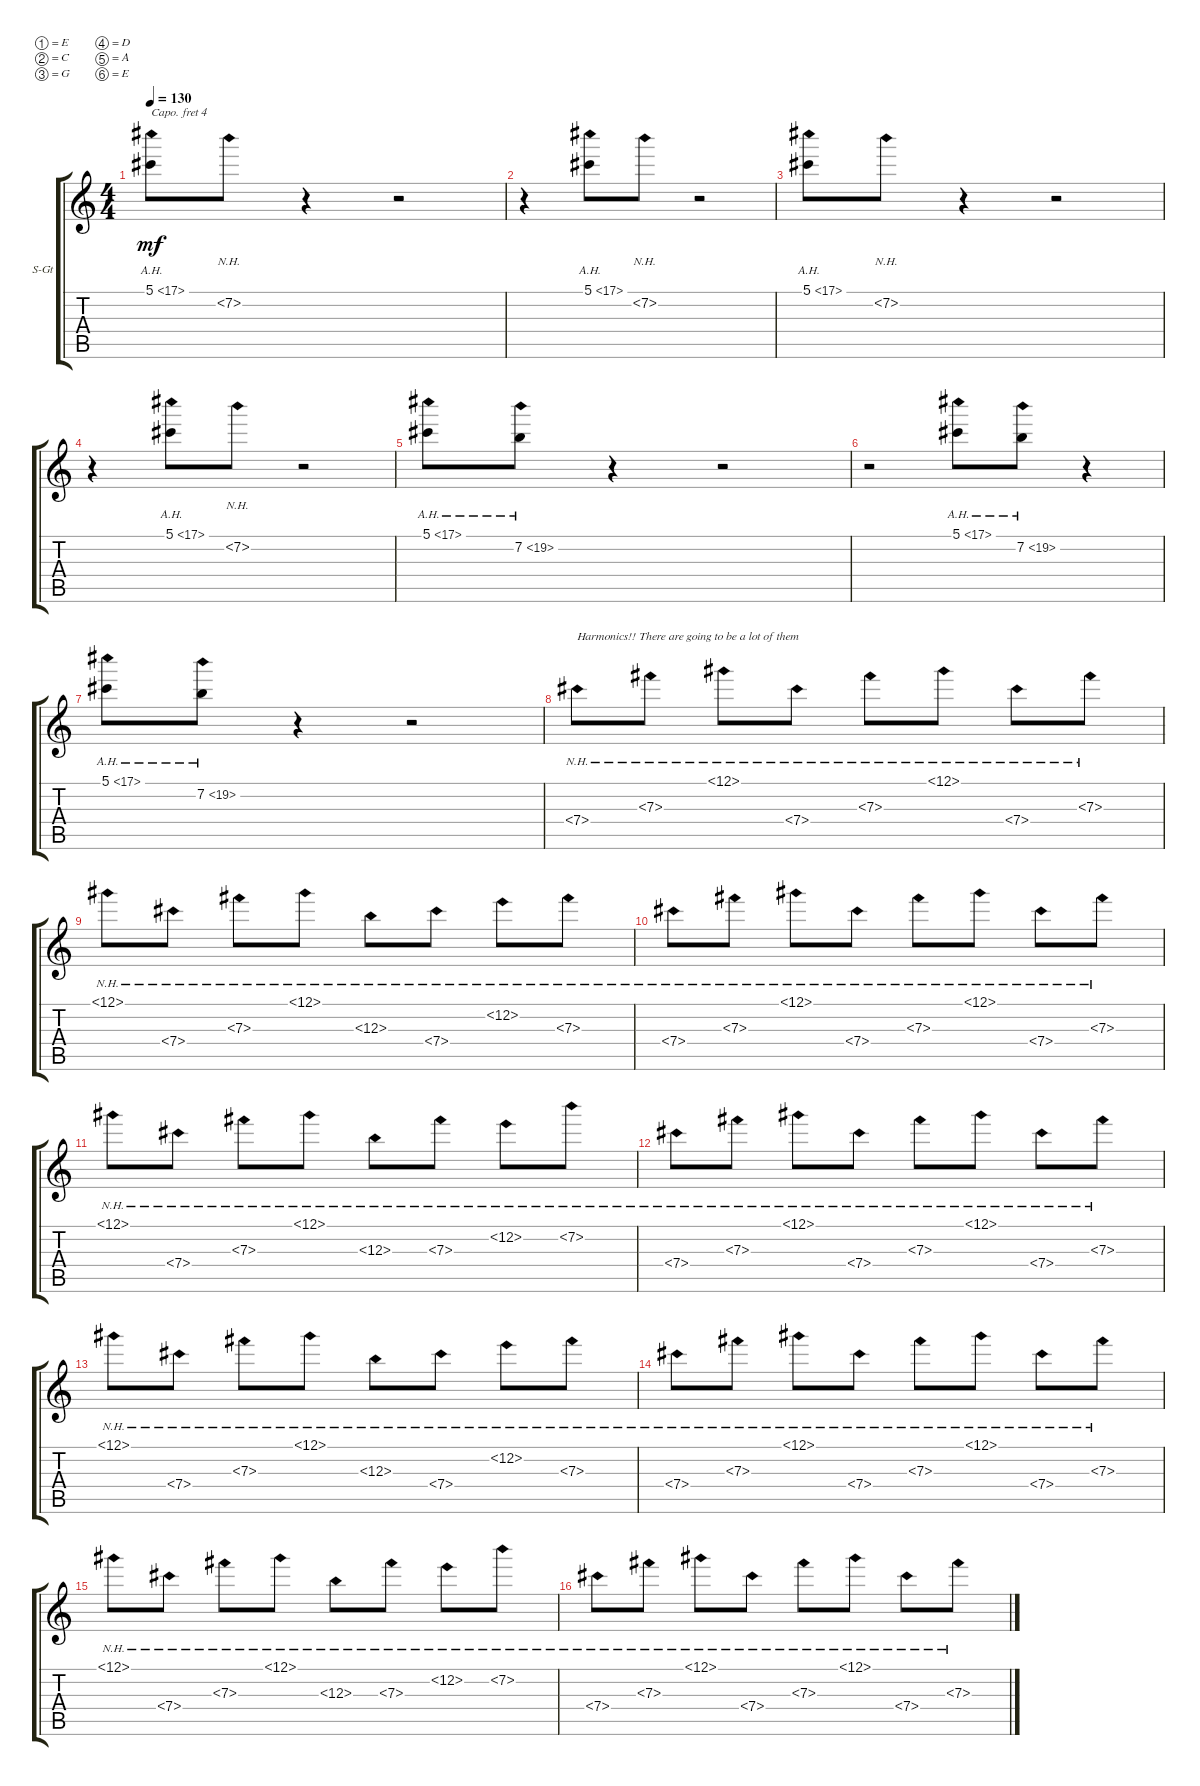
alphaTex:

\defaultSystemsLayout 4
\bracketExtendMode groupsimilarinstruments
\firstSystemTrackNameOrientation horizontal
\otherSystemsTrackNameOrientation horizontal
\track ("Steel Guitar" "S-Gt") {instrument acousticguitarsteel}
\staff {score tabs}
\capo 4
\tuning (E4 C4 G3 D3 A2 E2)
\ts (4 4)
\tempo 130
\clef g2
\ks c
5.1{ah 12}.8{dy mf instrument acousticguitarsteel} 7.2{nh}.8 r.4 r.2 |
r.4 5.1{ah 12}.8 7.2{nh}.8 r.2 |
5.1{ah 12}.8 7.2{nh}.8 r.4 r.2 |
r.4 5.1{ah 12}.8 7.2{nh}.8 r.2 |
5.1{ah 12}.8 7.2{ah 12}.8 r.4 r.2 |
r.2 5.1{ah 12}.8 7.2{ah 12}.8 r.4 |
5.1{ah 12}.8 7.2{ah 12}.8 r.4 r.2 |
7.4{nh}.8{txt "Harmonics!! There are going to be a lot of them"} 7.3{nh}.8 12.1{nh}.8 7.4{nh}.8 7.3{nh}.8 12.1{nh}.8 7.4{nh}.8 7.3{nh}.8 |
12.1{nh}.8 7.4{nh}.8 7.3{nh}.8 12.1{nh}.8 12.3{nh}.8 7.4{nh}.8 12.2{nh}.8 7.3{nh}.8 |
7.4{nh}.8 7.3{nh}.8 12.1{nh}.8 7.4{nh}.8 7.3{nh}.8 12.1{nh}.8 7.4{nh}.8 7.3{nh}.8 |
12.1{nh}.8 7.4{nh}.8 7.3{nh}.8 12.1{nh}.8 12.3{nh}.8 7.3{nh}.8 12.2{nh}.8 7.2{nh}.8 |
7.4{nh}.8 7.3{nh}.8 12.1{nh}.8 7.4{nh}.8 7.3{nh}.8 12.1{nh}.8 7.4{nh}.8 7.3{nh}.8 |
12.1{nh}.8 7.4{nh}.8 7.3{nh}.8 12.1{nh}.8 12.3{nh}.8 7.4{nh}.8 12.2{nh}.8 7.3{nh}.8 |
7.4{nh}.8 7.3{nh}.8 12.1{nh}.8 7.4{nh}.8 7.3{nh}.8 12.1{nh}.8 7.4{nh}.8 7.3{nh}.8 |
12.1{nh}.8 7.4{nh}.8 7.3{nh}.8 12.1{nh}.8 12.3{nh}.8 7.3{nh}.8 12.2{nh}.8 7.2{nh}.8 |
7.4{nh}.8 7.3{nh}.8 12.1{nh}.8 7.4{nh}.8 7.3{nh}.8 12.1{nh}.8 7.4{nh}.8 7.3{nh}.8
